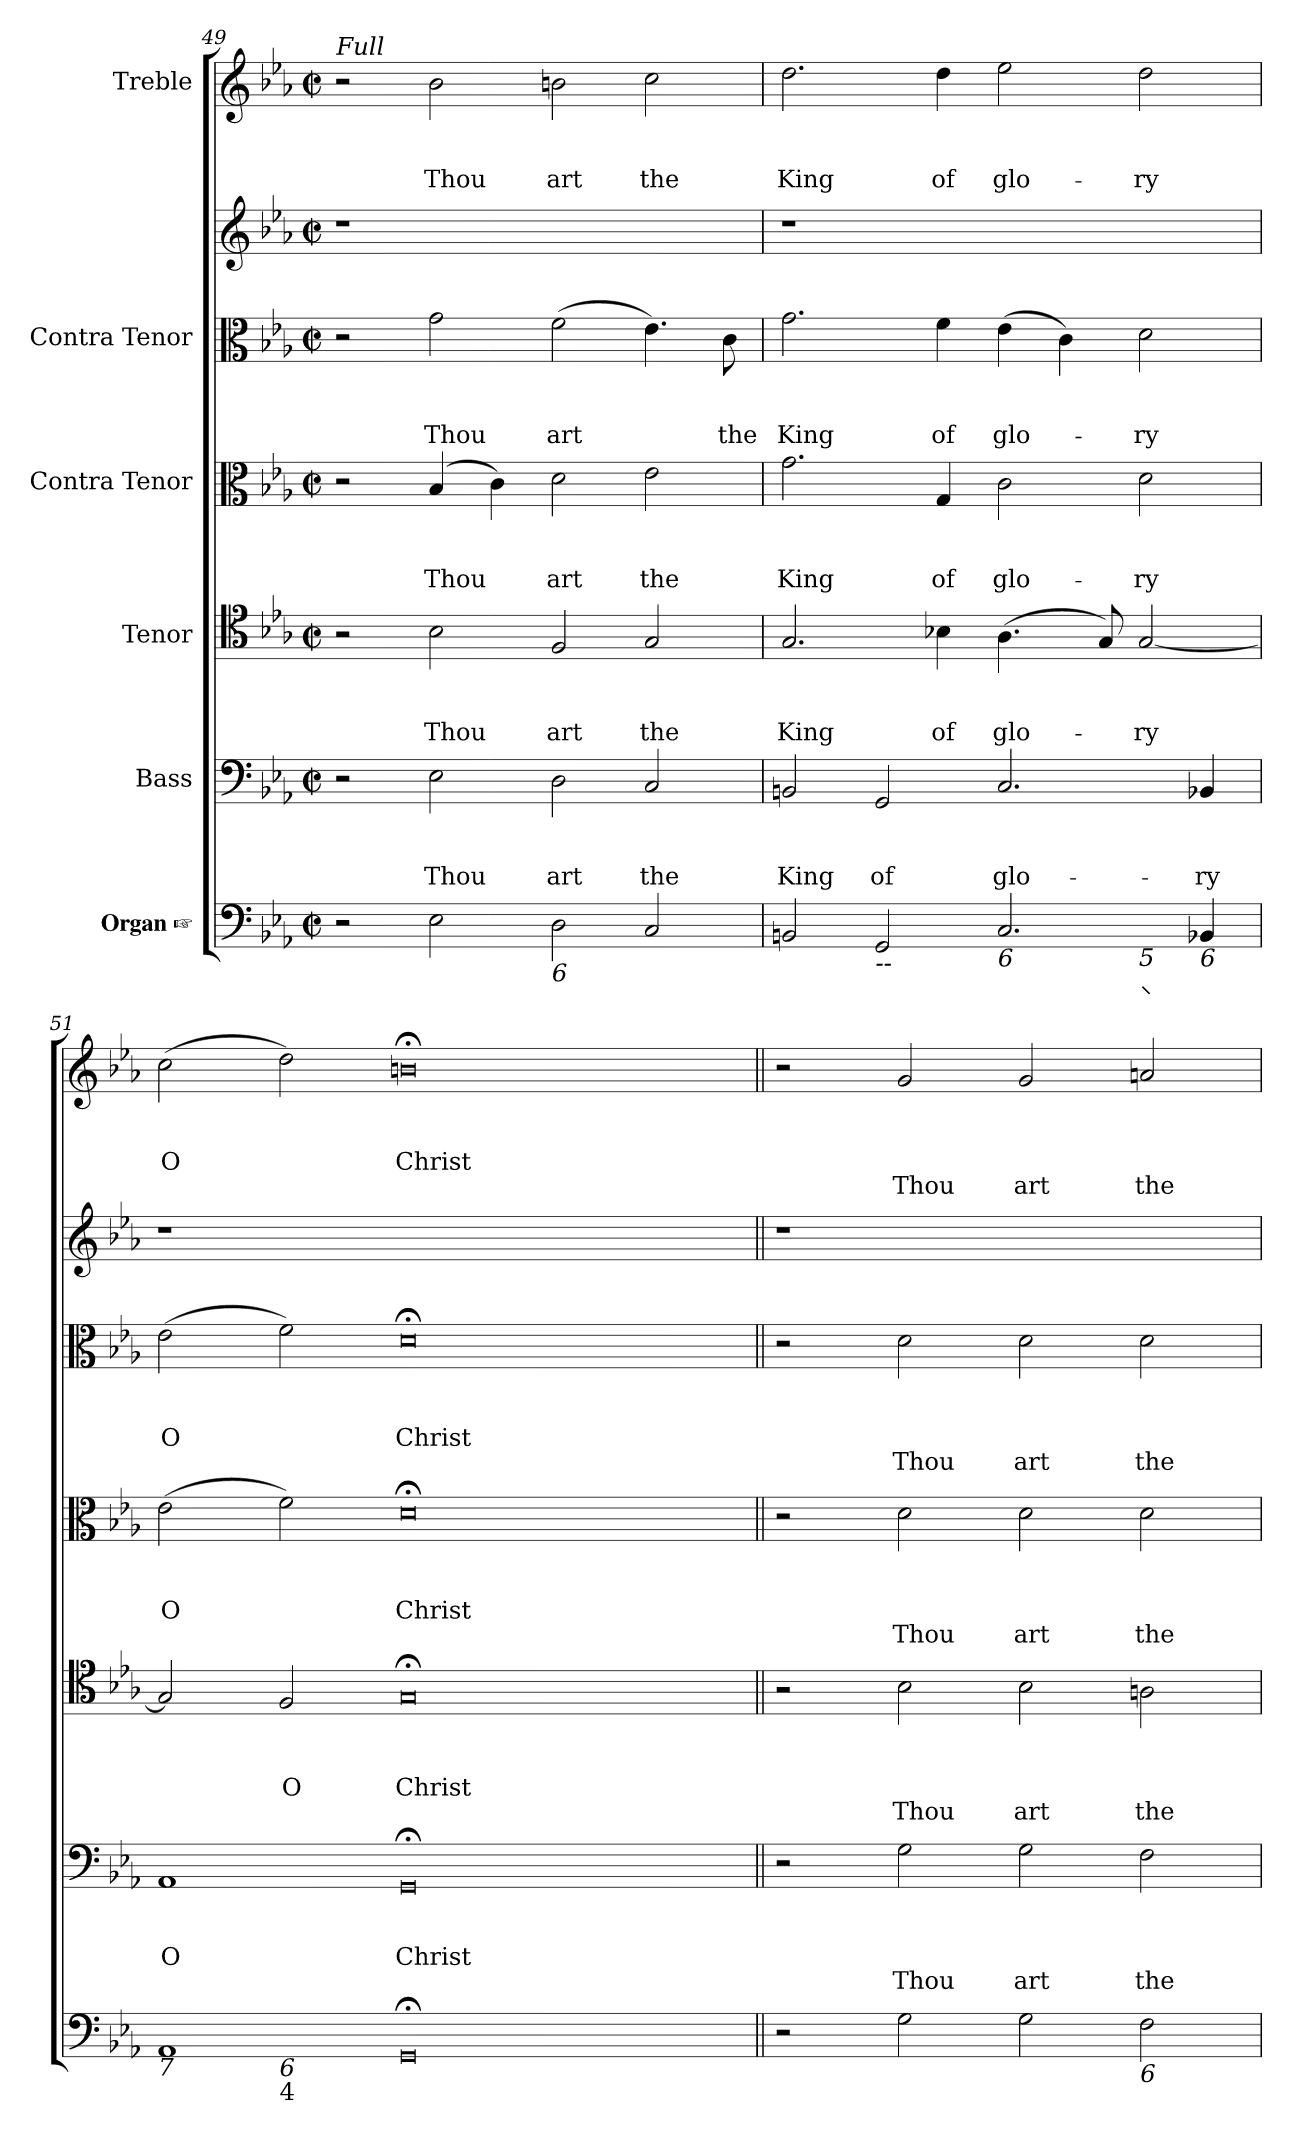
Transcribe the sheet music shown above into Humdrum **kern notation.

**kern	**kern	**text	**text	**text	**text	**kern	**text	**text	**text	**text	**kern	**text	**text	**text	**text	**kern	**text	**text	**text	**text	**kern	**kern	**text	**text	**text	**text
*part7	*part6	*part6	*part6	*part6	*part6	*part5	*part5	*part5	*part5	*part5	*part4	*part4	*part4	*part4	*part4	*part3	*part3	*part3	*part3	*part3	*part2	*part1	*part1	*part1	*part1	*part1
*staff7	*staff6	*staff6	*staff6	*staff6	*staff6	*staff5	*staff5	*staff5	*staff5	*staff5	*staff4	*staff4	*staff4	*staff4	*staff4	*staff3	*staff3	*staff3	*staff3	*staff3	*staff2	*staff1	*staff1	*staff1	*staff1	*staff1
*I"Organ     ☞	*I"Bass	*	*	*	*	*I"Tenor	*	*	*	*	*I"Contra Tenor	*	*	*	*	*I"Contra Tenor	*	*	*	*	*	*I"Treble	*	*	*	*
*clefF4	*clefF4	*	*	*	*	*clefC4	*	*	*	*	*clefC3	*	*	*	*	*clefC3	*	*	*	*	*clefG2	*clefG2	*	*	*	*
*k[b-e-a-]	*k[b-e-a-]	*	*	*	*	*k[b-e-a-]	*	*	*	*	*k[b-e-a-]	*	*	*	*	*k[b-e-a-]	*	*	*	*	*k[b-e-a-]	*k[b-e-a-]	*	*	*	*
*E-:	*E-:	*	*	*	*	*E-:	*	*	*	*	*E-:	*	*	*	*	*E-:	*	*	*	*	*E-:	*E-:	*	*	*	*
*M2/2	*M2/2	*	*	*	*	*M2/2	*	*	*	*	*M2/2	*	*	*	*	*M2/2	*	*	*	*	*M2/2	*M2/2	*	*	*	*
*met(c|)	*met(c|)	*	*	*	*	*met(c|)	*	*	*	*	*met(c|)	*	*	*	*	*met(c|)	*	*	*	*	*met(c|)	*met(c|)	*	*	*	*
=49	=49	=49	=49	=49	=49	=49	=49	=49	=49	=49	=49	=49	=49	=49	=49	=49	=49	=49	=49	=49	=49	=49	=49	=49	=49	=49
!	!	!	!	!	!	!	!	!	!	!	!	!	!	!	!	!	!	!	!	!	!	!LO:TX:a:i:t=Full	!	!	!	!
2r	2r	.	.	.	.	2r	.	.	.	.	2r	.	.	.	.	2r	.	.	.	.	1r	2r	.	.	.	.
!	!	!	!	!LO:LY:b	!	!	!	!	!LO:LY:b	!	!	!	!	!LO:LY:b	!	!	!	!	!LO:LY:b	!	!	!	!	!	!LO:LY:b	!
2E-\	2E-\	.	.	Thou	.	2B-\	.	.	Thou	.	(4B-/	.	.	Thou	.	2g\	.	.	Thou	.	.	2b-\	.	.	Thou	.
.	.	.	.	.	.	.	.	.	.	.	4c\)	.	.	.	.	.	.	.	.	.	.	.	.	.	.	.
!LO:TX:b:i:t=6	!	!	!	!	!	!	!	!	!	!	!	!	!	!	!	!	!	!	!	!	!	!	!	!	!	!
!	!	!	!	!LO:LY:b	!	!	!	!	!LO:LY:b	!	!	!	!	!LO:LY:b	!	!	!	!	!LO:LY:b	!	!	!	!	!	!LO:LY:b	!
2D\	2D\	.	.	art	.	2F/	.	.	art	.	2d\	.	.	art	.	(>2f\	.	.	art	.	1ryy	2bn\	.	.	art	.
!	!	!	!	!LO:LY:b	!	!	!	!	!LO:LY:b	!	!	!	!	!LO:LY:b	!	!	!	!	!	!	!	!	!	!	!LO:LY:b	!
2C/	2C/	.	.	the	.	2G/	.	.	the	.	2e-\	.	.	the	.	4.e-\)	.	.	.	.	.	2cc\	.	.	the	.
!	!	!	!	!	!	!	!	!	!	!	!	!	!	!	!	!	!	!	!LO:LY:b	!	!	!	!	!	!	!
.	.	.	.	.	.	.	.	.	.	.	.	.	.	.	.	8c\	.	.	the	.	.	.	.	.	.	.
=50	=50	=50	=50	=50	=50	=50	=50	=50	=50	=50	=50	=50	=50	=50	=50	=50	=50	=50	=50	=50	=50	=50	=50	=50	=50	=50
!LO:TX:b:i:t=6	!	!	!	!	!	!	!	!	!	!	!	!	!	!	!	!	!	!	!	!	!	!	!	!	!	!
!	!	!	!	!LO:LY:b	!	!	!	!	!LO:LY:b	!	!	!	!	!LO:LY:b	!	!	!	!	!LO:LY:b	!	!	!	!	!	!LO:LY:b	!
*^	*	*	*	*	*	*	*	*	*	*	*	*	*	*	*	*	*	*	*	*	*	*	*	*	*	*
2BBn/	1.ryy	2BBn/	.	.	King	.	2.G/	.	.	King	.	2.g\	.	.	King	.	2.g\	.	.	King	.	1r	2.dd\	.	.	King	.
!LO:TX:b:i:t=--	!	!	!	!	!	!	!	!	!	!	!	!	!	!	!	!	!	!	!	!	!	!	!	!	!	!	!
!	!	!	!	!	!LO:LY:b	!	!	!	!	!	!	!	!	!	!	!	!	!	!	!	!	!	!	!	!	!	!
2GG/	.	2GG/	.	.	of	.	.	.	.	.	.	.	.	.	.	.	.	.	.	.	.	.	.	.	.	.	.
!	!	!	!	!	!	!	!	!	!	!LO:LY:b	!	!	!	!	!LO:LY:b	!	!	!	!	!LO:LY:b	!	!	!	!	!	!LO:LY:b	!
.	.	.	.	.	.	.	4B-X\	.	.	of	.	4G/	.	.	of	.	4f\	.	.	of	.	.	4dd\	.	.	of	.
!LO:TX:b:i:t=6	!	!	!	!	!	!	!	!	!	!	!	!	!	!	!	!	!	!	!	!	!	!	!	!	!	!	!
!	!	!	!	!	!LO:LY:b	!	!	!	!	!LO:LY:b	!	!	!	!	!LO:LY:b	!	!	!	!	!LO:LY:b	!	!	!	!	!	!LO:LY:b	!
2.C/	.	2.C/	.	.	glo-	.	(>4.A-\	.	.	glo-	.	2c\	.	.	glo-	.	(>4e-\	.	.	glo-	.	1ryy	2ee-\	.	.	glo-	.
.	.	.	.	.	.	.	.	.	.	.	.	.	.	.	.	.	4c\)	.	.	.	.	.	.	.	.	.	.
.	.	.	.	.	.	.	8G/)	.	.	.	.	.	.	.	.	.	.	.	.	.	.	.	.	.	.	.	.
!	!LO:TX:b:i:t=5	!	!	!	!	!	!	!	!	!	!	!	!	!	!	!	!	!	!	!	!	!	!	!	!	!	!
!	!LO:TX:b:i:t=⸜	!	!	!	!	!	!	!	!	!	!	!	!	!	!	!	!	!	!	!	!	!	!	!	!	!	!
!	!	!	!	!	!	!	!	!	!	!LO:LY:b	!	!	!	!	!LO:LY:b	!	!	!	!	!LO:LY:b	!	!	!	!	!	!LO:LY:b	!
.	2ryy	.	.	.	.	.	[2G/	.	.	-ry	.	2d\	.	.	-ry	.	2d\	.	.	-ry	.	.	2dd\	.	.	-ry	.
!LO:TX:b:i:t=6	!	!	!	!	!	!	!	!	!	!	!	!	!	!	!	!	!	!	!	!	!	!	!	!	!	!	!
!	!	!	!	!	!LO:LY:b	!	!	!	!	!	!	!	!	!	!	!	!	!	!	!	!	!	!	!	!	!	!
4BB-X/	.	4BB-X/	.	.	-ry	.	.	.	.	.	.	.	.	.	.	.	.	.	.	.	.	.	.	.	.	.	.
=51	=51	=51	=51	=51	=51	=51	=51	=51	=51	=51	=51	=51	=51	=51	=51	=51	=51	=51	=51	=51	=51	=51	=51	=51	=51	=51	=51
!LO:TX:b:i:t=7	!	!	!	!	!	!	!	!	!	!	!	!	!	!	!	!	!	!	!	!	!	!	!	!	!	!	!
!	!	!	!	!	!LO:LY:b	!	!	!	!	!	!	!	!	!	!LO:LY:b	!	!	!	!	!LO:LY:b	!	!	!	!	!	!LO:LY:b	!
1AA-	2ryy	1AA-	.	.	O	.	2G/]	.	.	.	.	(>2e-\	.	.	O	.	(>2e-\	.	.	O	.	1r	(>2cc\	.	.	O	.
!	!LO:TX:b:i:t=6	!	!	!	!	!	!	!	!	!	!	!	!	!	!	!	!	!	!	!	!	!	!	!	!	!	!
!	!LO:TX:b:t=4	!	!	!	!	!	!	!	!	!	!	!	!	!	!	!	!	!	!	!	!	!	!	!	!	!	!
!	!	!	!	!	!	!	!	!	!	!LO:LY:b	!	!	!	!	!	!	!	!	!	!	!	!	!	!	!	!	!
.	1ryy	.	.	.	.	.	2F/	.	.	O	.	2f\)	.	.	.	.	2f\)	.	.	.	.	.	2dd\)	.	.	.	.
!	!	!	!	!	!LO:LY:b	!	!	!	!	!LO:LY:b	!	!	!	!	!LO:LY:b	!	!	!	!	!LO:LY:b	!	!	!	!	!	!LO:LY:b	!
0GG;	.	0GG;	.	.	Christ	.	0G;	.	.	Christ	.	0d;<	.	.	Christ	.	0d;<	.	.	Christ	.	0ryy	0bn;<	.	.	Christ	.
.	1.ryy	.	.	.	.	.	.	.	.	.	.	.	.	.	.	.	.	.	.	.	.	.	.	.	.	.	.
*v	*v	*	*	*	*	*	*	*	*	*	*	*	*	*	*	*	*	*	*	*	*	*	*	*	*	*	*
!!LO:PB:g=z
=52||	=52||	=52||	=52||	=52||	=52||	=52||	=52||	=52||	=52||	=52||	=52||	=52||	=52||	=52||	=52||	=52||	=52||	=52||	=52||	=52||	=52||	=52||	=52||	=52||	=52||	=52||
2r	2r	.	.	.	.	2r	.	.	.	.	2r	.	.	.	.	2r	.	.	.	.	1r	2r	.	.	.	.
!	!	!	!	!	!LO:LY:b	!	!	!	!	!LO:LY:b	!	!	!	!	!LO:LY:b	!	!	!	!	!LO:LY:b	!	!	!	!	!	!LO:LY:b
2G\	2G\	.	.	.	Thou	2B-\	.	.	.	Thou	2d\	.	.	.	Thou	2d\	.	.	.	Thou	.	2g/	.	.	.	Thou
!	!	!	!	!	!LO:LY:b	!	!	!	!	!LO:LY:b	!	!	!	!	!LO:LY:b	!	!	!	!	!LO:LY:b	!	!	!	!	!	!LO:LY:b
2G\	2G\	.	.	.	art	2B-\	.	.	.	art	2d\	.	.	.	art	2d\	.	.	.	art	1ryy	2g/	.	.	.	art
!LO:TX:b:i:t=6	!	!	!	!	!	!	!	!	!	!	!	!	!	!	!	!	!	!	!	!	!	!	!	!	!	!
!	!	!	!	!	!LO:LY:b	!	!	!	!	!LO:LY:b	!	!	!	!	!LO:LY:b	!	!	!	!	!LO:LY:b	!	!	!	!	!	!LO:LY:b
2F\	2F\	.	.	.	the	2An\	.	.	.	the	2d\	.	.	.	the	2d\	.	.	.	the	.	2an/	.	.	.	the
=	=	=	=	=	=	=	=	=	=	=	=	=	=	=	=	=	=	=	=	=	=	=	=	=	=	=
*-	*-	*-	*-	*-	*-	*-	*-	*-	*-	*-	*-	*-	*-	*-	*-	*-	*-	*-	*-	*-	*-	*-	*-	*-	*-	*-
